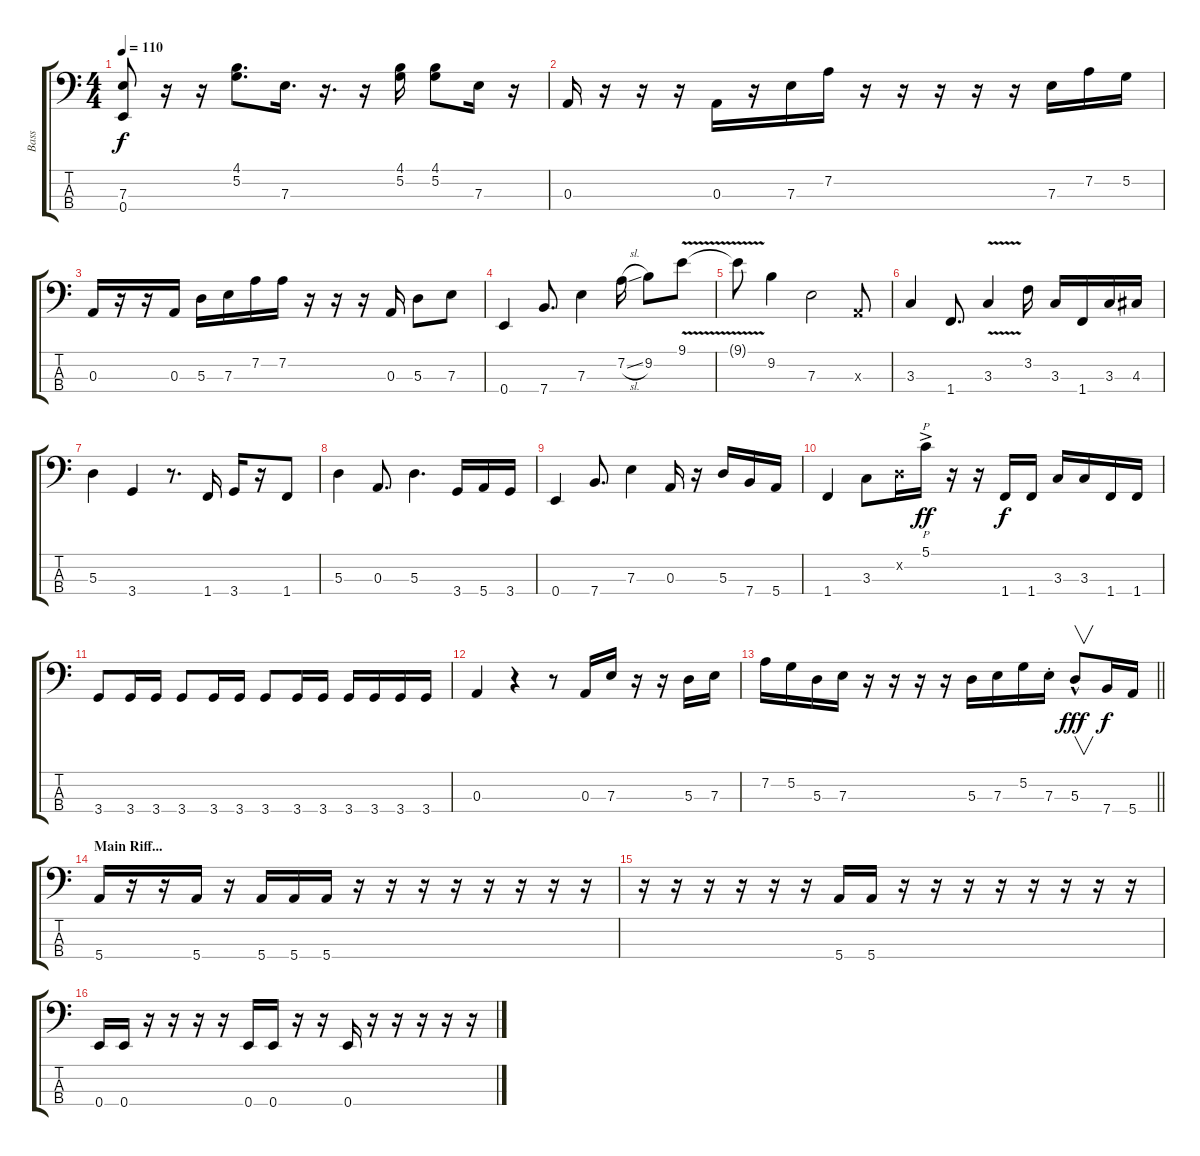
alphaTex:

\track ("Bass" "Bass") {instrument electricbasspick}
\staff {score tabs}
\tuning (G2 D2 A1 E1) {hide}
\ts (4 4)
\tempo 110
\clef f4
\ks c
(7.3 0.4{t}).8{dy f} r.16 r.16 (4.1 5.2).8{d} 7.3.16{d} r.16{d} r.16 (4.1 5.2).16 (4.1 5.2).8 7.3.16 r.16 |
0.3.16 r.16 r.16 r.16 0.3.16 r.16 7.3.16 7.2.16 r.16 r.16 r.16 r.16 r.16 7.3.16 7.2.16 5.2.16 |
0.3.16 r.16 r.16 0.3.16 5.3.16 7.3.16 7.2.16 7.2.16 r.16 r.16 r.16 0.3.16 5.3.8 7.3.8 |
0.4.4 7.4.8{d} 7.3.4 7.2{sl}.16 9.2.8 9.1{v}.8 |
9.1{t}.8 9.2.4 7.3.2 0.3{x}.8 |
3.3.4 1.4.8{d} 3.3{v}.4 3.2.16 3.3.16 1.4.16 3.3.16 4.3.16 |
5.3.4 3.4.4 r.8{d} 1.4.16 3.4.16 r.16 1.4.8 |
5.3.4 0.3.8{d} 5.3.4{d} 3.4.16 5.4.16 3.4.16 |
0.4.4 7.4.8{d} 7.3.4 0.3.16 r.16 5.3.16 7.4.16 5.4.16 |
1.4.4 3.3.8 0.2{x}.16 5.1{ac}.16{p dy ff} r.16 r.16 1.4.16{dy f} 1.4.16 3.3.16 3.3.16 1.4.16 1.4.16 |
3.4.8 3.4.16 3.4.16 3.4.8 3.4.16 3.4.16 3.4.8 3.4.16 3.4.16 3.4.16 3.4.16 3.4.16 3.4.16 |
0.3.4 r.4 r.8 0.3.16 7.3.16 r.16 r.16 5.3.16 7.3.16 |
\barLineRight lightlight
7.2.16 5.2.16 5.3.16 7.3.16 r.16 r.16 r.16 r.16 5.3.16 7.3.16 5.2.16 7.3{st}.16 5.3{hac}.8{v dy fff} 7.4.16{dy f} 5.4.16 |
\section ("" "Main Riff...")
5.4.16 r.16 r.16 5.4.16 r.16 5.4.16 5.4.16 5.4.16 r.16 r.16 r.16 r.16 r.16 r.16 r.16 r.16 |
r.16 r.16 r.16 r.16 r.16 r.16 5.4.16 5.4.16 r.16 r.16 r.16 r.16 r.16 r.16 r.16 r.16 |
0.4.16 0.4.16 r.16 r.16 r.16 r.16 0.4.16 0.4.16 r.16 r.16 0.4.16 r.16 r.16 r.16 r.16 r.16
